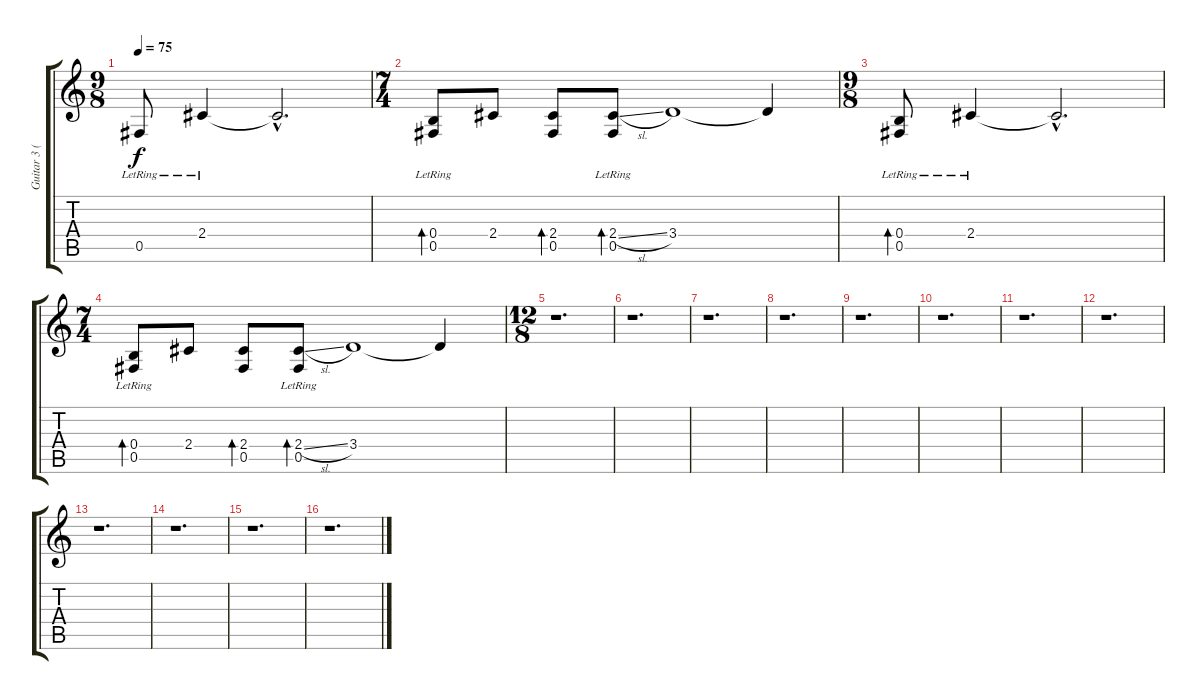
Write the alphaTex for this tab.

\track ("Guitar 3 (Clean)" "Guitar 3 (") {instrument electricguitarclean}
\staff {score tabs}
\tuning (Db4 Ab3 E3 B2 Gb2 Db2) {hide}
\ts (9 8)
\tempo 75
\clef g2
\ks c
0.5{lr}.8{dy f} 2.4{lr}.4 2.4{hac t}.2{d} |
\ts (7 4)
(0.4 0.5{lr}).8{bd 120} 2.4.8 (2.4 0.5).8{bd 120} (2.4{sl} 0.5{lr}).8{bd 120} 3.4.1 3.4{t}.4 |
\ts (9 8)
(0.4 0.5{lr}).8{bd 120} 2.4{lr}.4 2.4{hac t}.2{d} |
\ts (7 4)
(0.4 0.5{lr}).8{bd 120} 2.4.8 (2.4 0.5).8{bd 120} (2.4{sl} 0.5{lr}).8{bd 120} 3.4.1 3.4{t}.4 |
\ts (12 8)
r.1{d} |
r.1{d} |
r.1{d} |
r.1{d} |
r.1{d} |
r.1{d} |
r.1{d} |
r.1{d} |
r.1{d} |
r.1{d} |
r.1{d} |
r.1{d}
